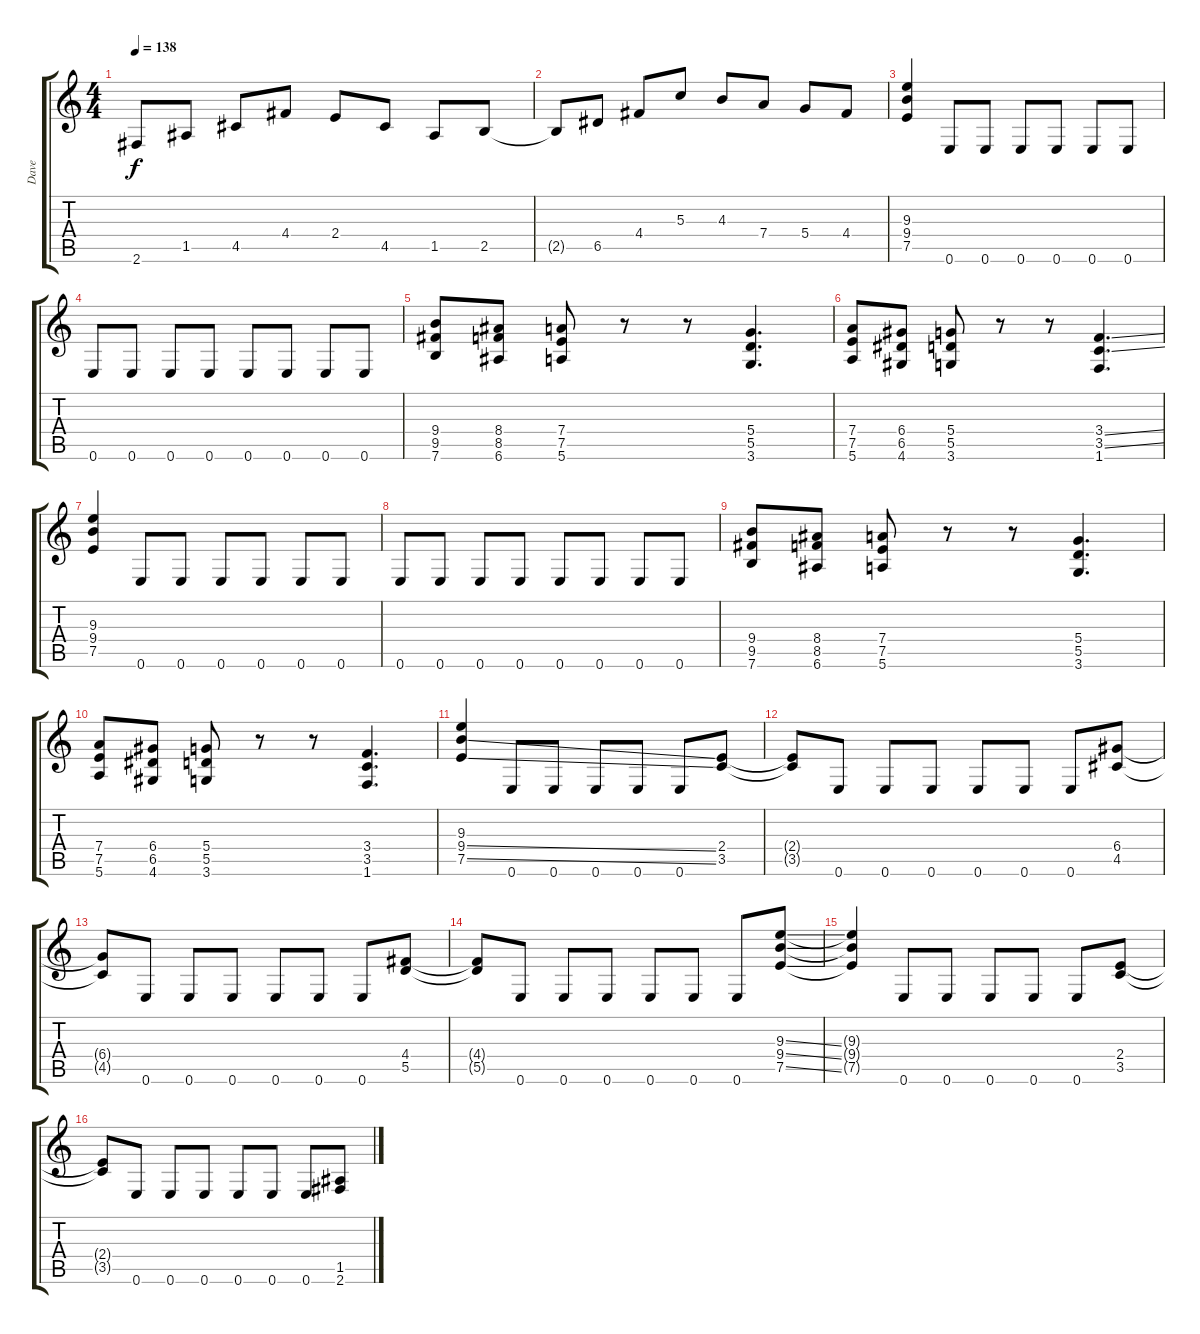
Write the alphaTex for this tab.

\track ("Dave" "Dave") {instrument distortionguitar}
\staff {score tabs}
\tuning (E4 B3 G3 D3 A2 E2) {hide}
\ts (4 4)
\tempo 138
\clef g2
\ks c
2.6{t}.8{dy f} 1.5.8 4.5.8 4.4.8 2.4.8 4.5.8 1.5.8 2.5.8 |
2.5{t}.8 6.5.8 4.4.8 5.3.8 4.3.8 7.4.8 5.4.8 4.4.8 |
(9.3 9.4 7.5).4 0.6.8 0.6.8 0.6.8 0.6.8 0.6.8 0.6.8 |
0.6.8 0.6.8 0.6.8 0.6.8 0.6.8 0.6.8 0.6.8 0.6.8 |
(9.4 9.5 7.6).8 (8.4 8.5 6.6).8 (7.4 7.5 5.6).8 r.8 r.8 (5.4 5.5 3.6).4{d} |
(7.4 7.5 5.6).8 (6.4 6.5 4.6).8 (5.4 5.5 3.6).8 r.8 r.8 (3.4{ss} 3.5{ss} 1.6).4{d} |
(9.3 9.4 7.5).4 0.6.8 0.6.8 0.6.8 0.6.8 0.6.8 0.6.8 |
0.6.8 0.6.8 0.6.8 0.6.8 0.6.8 0.6.8 0.6.8 0.6.8 |
(9.4 9.5 7.6).8 (8.4 8.5 6.6).8 (7.4 7.5 5.6).8 r.8 r.8 (5.4 5.5 3.6).4{d} |
(7.4 7.5 5.6).8 (6.4 6.5 4.6).8 (5.4 5.5 3.6).8 r.8 r.8 (3.4 3.5 1.6).4{d} |
(9.3 9.4{ss} 7.5{ss}).4 0.6.8 0.6.8 0.6.8 0.6.8 0.6.8 (2.4 3.5).8 |
(2.4{t} 3.5{t}).8 0.6.8 0.6.8 0.6.8 0.6.8 0.6.8 0.6.8 (6.4 4.5).8 |
(6.4{t} 4.5{t}).8 0.6.8 0.6.8 0.6.8 0.6.8 0.6.8 0.6.8 (4.4 5.5).8 |
(4.4{t} 5.5{t}).8 0.6.8 0.6.8 0.6.8 0.6.8 0.6.8 0.6.8 (9.3{ss} 9.4{ss} 7.5{ss}).8 |
(9.3{t} 9.4{t} 7.5{t}).4 0.6.8 0.6.8 0.6.8 0.6.8 0.6.8 (2.4 3.5).8 |
(2.4{t} 3.5{t}).8 0.6.8 0.6.8 0.6.8 0.6.8 0.6.8 0.6.8 (1.5 2.6).8
